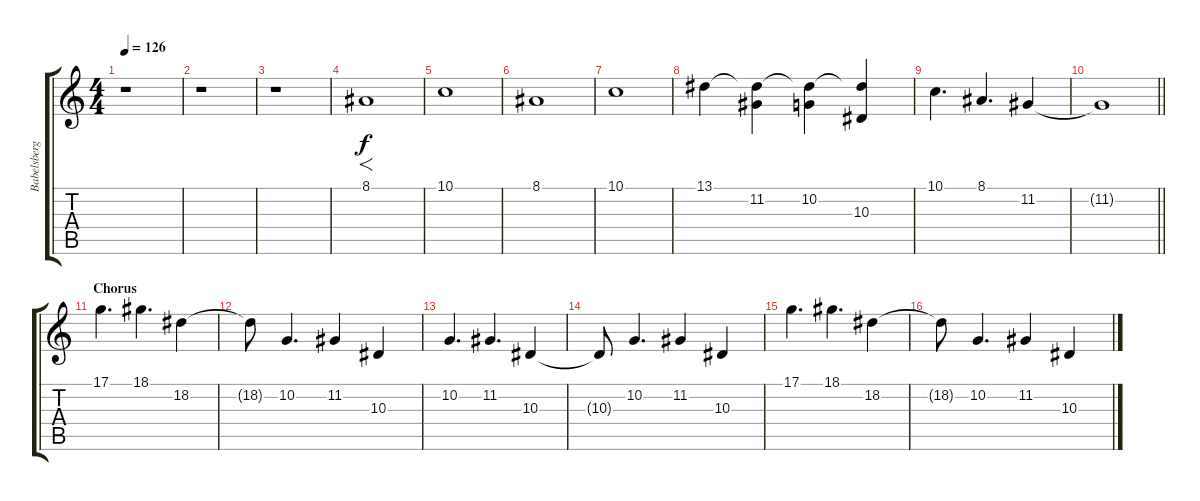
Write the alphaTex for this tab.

\track ("Babelsberg Film Orchestra" "Babelsberg") {instrument stringensemble1}
\staff {score tabs}
\tuning (D4 A3 F3 C3 G2 D2) {hide}
\ts (4 4)
\tempo 126
\clef g2
\ks c
r.1{dy f} |
r.1 |
r.1 |
8.1.1{f} |
10.1.1 |
8.1.1 |
10.1.1 |
13.1.4 (13.1{t} 11.2).4 (13.1{t} 10.2).4 (13.1{t} 10.3).4 |
10.1.4{d} 8.1.4{d} 11.2.4 |
\barLineRight lightlight
11.2{t}.1 |
\section ("" "Chorus")
17.1.4{d} 18.1.4{d} 18.2.4 |
18.2{t}.8 10.2.4{d} 11.2.4 10.3.4 |
10.2.4{d} 11.2.4{d} 10.3.4 |
10.3{t}.8 10.2.4{d} 11.2.4 10.3.4 |
17.1.4{d} 18.1.4{d} 18.2.4 |
18.2{t}.8 10.2.4{d} 11.2.4 10.3.4
